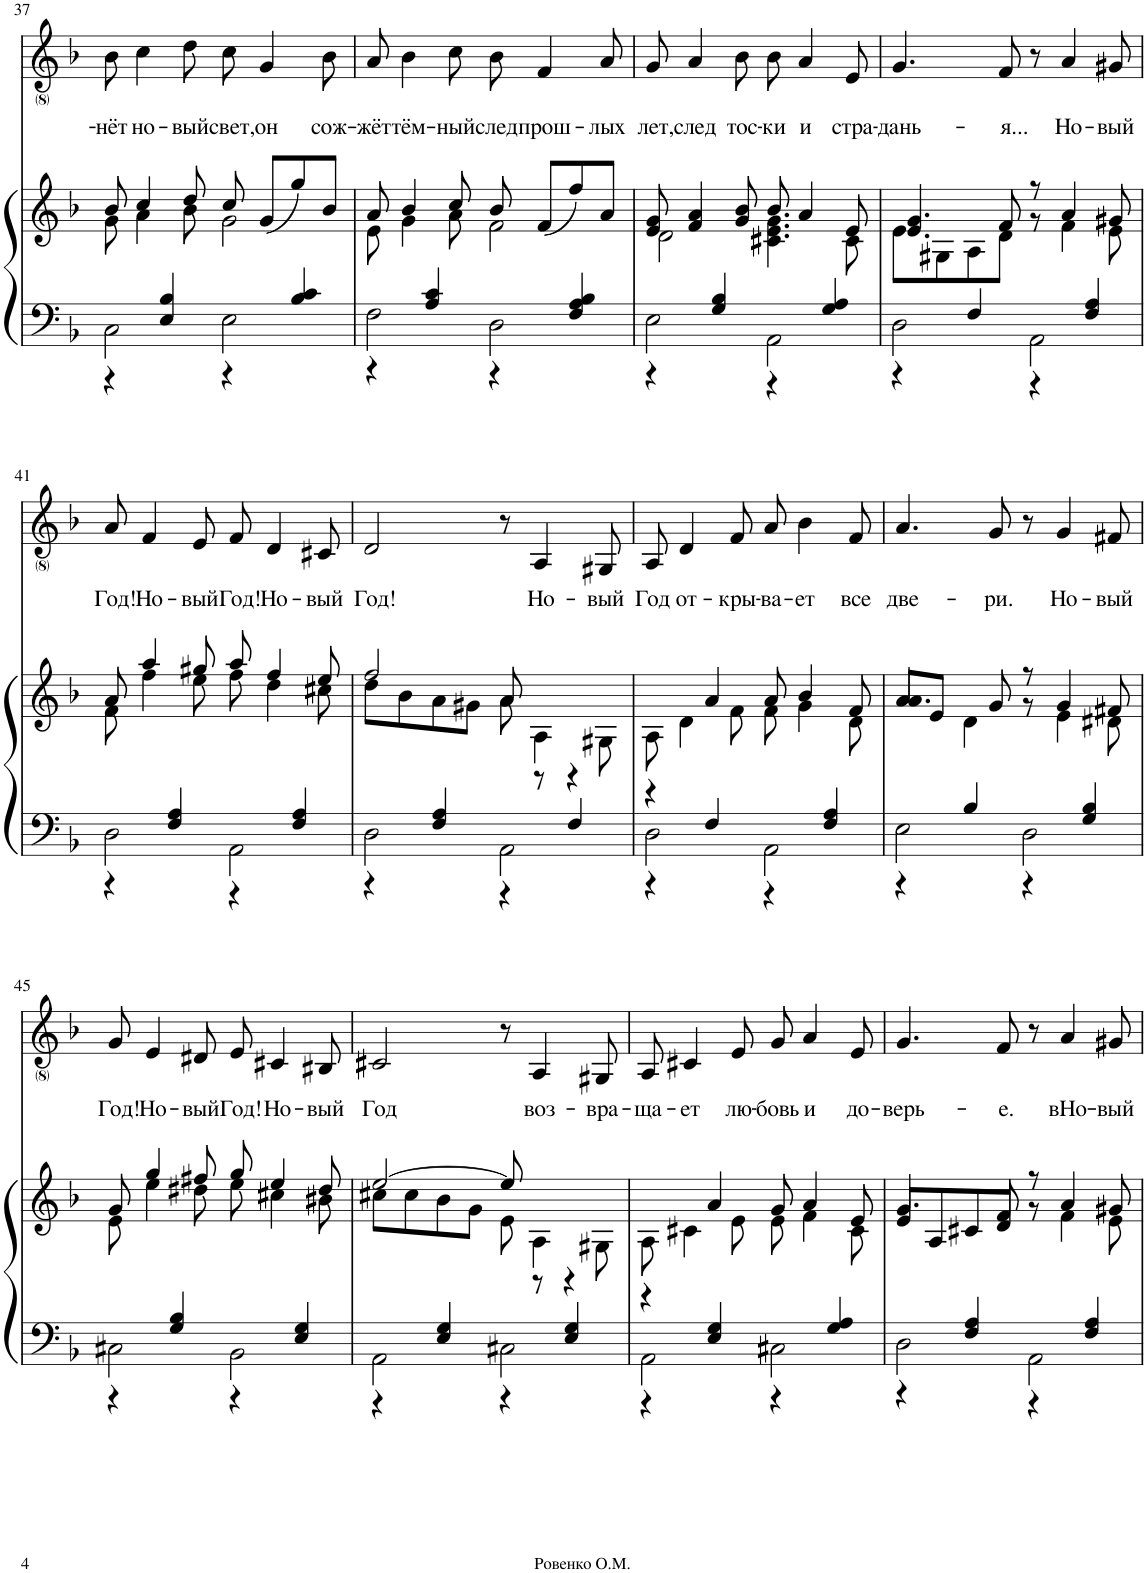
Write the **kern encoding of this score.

**kern	**kern	**kern	**text	**text
*part2	*part2	*part1	*part1	*part1
*staff3	*staff2	*staff1	*staff1	*staff1
*I"Piano	*	*I"Voice	*	*
*I'Pno	*	*	*	*
!!LO:PB:g=z
*clefF4	*clefG2	*clefG2	*	*
*k[b-]	*k[b-]	*k[b-]	*	*
*M4/4	*M4/4	*M4/4	*	*
*met(c)	*met(c)	*met(c)	*	*
=37	=37	=37	=37	=37
*^	*^	*	*	*
!	!	!	!	!	!	!LO:LY:b
2C\	4r	8g\	8b-/	8b-\	.	-нёт
!	!	!	!	!	!	!LO:LY:b
.	.	4a\	4cc/	4cc\	.	но-
.	4E/ 4B-/	.	.	.	.	.
!	!	!	!	!	!	!LO:LY:b
.	.	8b-\	8dd/	8dd\	.	-вый
!	!	!	!	!	!	!LO:LY:b
2E\	4r	2g\	8cc/	8cc\	.	свет,
!	!	!	!	!	!	!LO:LY:b
.	.	.	(8g/L	4g/	.	он
.	4B-/ 4c/	.	8gg/)	.	.	.
!	!	!	!	!	!	!LO:LY:b
.	.	.	8b-/J	8b-\	.	сож-
=38	=38	=38	=38	=38	=38	=38
!	!	!	!	!	!	!LO:LY:b
2F\	4r	8e\	8a/	8a/	.	-жёт
!	!	!	!	!	!	!LO:LY:b
.	.	4g\	4b-/	4b-\	.	тём-
.	4A/ 4c/	.	.	.	.	.
!	!	!	!	!	!	!LO:LY:b
.	.	8a\	8cc/	8cc\	.	-ный
!	!	!	!	!	!	!LO:LY:b
2D\	4r	2f\	8b-/	8b-\	.	след
!	!	!	!	!	!	!LO:LY:b
.	.	.	(8f/L	4f/	.	прош-
.	4F/ 4A/ 4B-/	.	8ff/)	.	.	.
!	!	!	!	!	!	!LO:LY:b
.	.	.	8a/J	8a/	.	-лых
=39	=39	=39	=39	=39	=39	=39
!	!	!	!	!	!	!LO:LY:b
2E\	4r	2d\	8e/ 8g/	8g/	.	лет,
!	!	!	!	!	!	!LO:LY:b
.	.	.	4f/ 4a/	4a/	.	след
.	4G/ 4B-/	.	.	.	.	.
!	!	!	!	!	!	!LO:LY:b
.	.	.	8g/ 8b-/	8b-\	.	тос-
!	!	!	!	!	!	!LO:LY:b
2AA\	4r	4.c#X\ 4.e\ 4.g\	8b-/	8b-\	.	-ки
!	!	!	!	!	!	!LO:LY:b
.	.	.	4a/	4a/	.	и
.	4G/ 4A/	.	.	.	.	.
!	!	!	!	!	!	!LO:LY:b
.	.	8c#\	8e/	8e/	.	стра-
=40	=40	=40	=40	=40	=40	=40
!	!	!	!	!	!	!LO:LY:b
2D\	4r	8e\L	4.e/ 4.g/	4.g/	.	-дань-
.	.	8G#X\	.	.	.	.
.	4F/	8A\	.	.	.	.
!	!	!	!	!	!	!LO:LY:b
.	.	8d\J	8f/	8f/	.	-я...
2AA\	4r	8r	8r	8r	.	.
!	!	!	!	!	!	!LO:LY:b
.	.	4f\	4a/	4a/	.	Но-
.	4F/ 4A/	.	.	.	.	.
!	!	!	!	!	!	!LO:LY:b
.	.	8e\	8g#X/	8g#X/	.	-вый
!!LO:LB:g=z
=41	=41	=41	=41	=41	=41	=41
!	!	!	!	!	!	!LO:LY:b
2D\	4r	8f\	8a/	8a/	.	Год!
!	!	!	!	!	!	!LO:LY:b
.	.	4ff\	4aa/	4f/	.	Но-
.	4F/ 4A/	.	.	.	.	.
!	!	!	!	!	!	!LO:LY:b
.	.	8ee\	8gg#X/	8e/	.	-вый
!	!	!	!	!	!	!LO:LY:b
2AA\	4r	8ff\	8aa/	8f/	.	Год!
!	!	!	!	!	!	!LO:LY:b
.	.	4dd\	4ff/	4d/	.	Но-
.	4F/ 4A/	.	.	.	.	.
!	!	!	!	!	!	!LO:LY:b
.	.	8cc#X\	8ee/	8c#X/	.	-вый
=42	=42	=42	=42	=42	=42	=42
!	!	!	!	!	!	!LO:LY:b
2D\	4r	8dd\L	2ff/	2d/	.	Год!
.	.	8b-\	.	.	.	.
.	4F/ 4A/	8a\	.	.	.	.
.	.	8g#X\J	.	.	.	.
2AA\	4r	8a\	8a/	8r	.	.
!	!	!	!	!	!	!LO:LY:b
.	.	4A\	8r	4A/	.	Но-
.	4F/	.	4r	.	.	.
!	!	!	!	!	!	!LO:LY:b
.	.	8G#X\	.	8G#X/	.	-вый
=43	=43	=43	=43	=43	=43	=43
!	!	!	!	!	!	!LO:LY:b
2D\	4r	8A\	4r	8A/	.	Год
!	!	!	!	!	!	!LO:LY:b
.	.	4d\	.	4d/	.	от-
.	4F/	.	4a/	.	.	.
!	!	!	!	!	!	!LO:LY:b
.	.	8f\	.	8f/	.	-кры-
!	!	!	!	!	!	!LO:LY:b
2AA\	4r	8f\	8a/	8a/	.	-ва-
!	!	!	!	!	!	!LO:LY:b
.	.	4g\	4b-/	4b-\	.	-ет
.	4F/ 4A/	.	.	.	.	.
!	!	!	!	!	!	!LO:LY:b
.	.	8d\	8f/	8f/	.	все
=44	=44	=44	=44	=44	=44	=44
!	!	!	!	!	!	!LO:LY:b
2E\	4r	8a/L	4.a/	4.a/	.	две-
.	.	8e/J	.	.	.	.
.	4B-/	4d\	.	.	.	.
!	!	!	!	!	!	!LO:LY:b
.	.	.	8g/	8g/	.	-ри.
2D\	4r	8r	8r	8r	.	.
!	!	!	!	!	!	!LO:LY:b
.	.	4e\	4g/	4g/	.	Но-
.	4G/ 4B-/	.	.	.	.	.
!	!	!	!	!	!	!LO:LY:b
.	.	8d#X\	8f#X/	8f#X/	.	-вый
!!LO:LB:g=z
=45	=45	=45	=45	=45	=45	=45
!	!	!	!	!	!	!LO:LY:b
2C#X\	4r	8e\	8g/	8g/	.	Год!
!	!	!	!	!	!	!LO:LY:b
.	.	4ee\	4gg/	4e/	.	Но-
.	4G/ 4B-/	.	.	.	.	.
!	!	!	!	!	!	!LO:LY:b
.	.	8dd#X\	8ff#X/	8d#X/	.	-вый
!	!	!	!	!	!	!LO:LY:b
2BB-\	4r	8ee\	8gg/	8e/	.	Год!
!	!	!	!	!	!	!LO:LY:b
.	.	4cc#X\	4ee/	4c#X/	.	Но-
.	4E/ 4G/	.	.	.	.	.
!	!	!	!	!	!	!LO:LY:b
.	.	8b#X\	8dd#/	8B#X/	.	-вый
=46	=46	=46	=46	=46	=46	=46
!	!	!	!	!	!	!LO:LY:b
2AA\	4r	8cc#X\L	[2ee/	2c#X/	.	Год
.	.	8cc#\	.	.	.	.
.	4E/ 4G/	8b-\	.	.	.	.
.	.	8g\J	.	.	.	.
2C#X\	4r	8e\	8ee/]	8r	.	.
!	!	!	!	!	!	!LO:LY:b
.	.	4A\	8r	4A/	.	воз-
.	4E/ 4G/	.	4r	.	.	.
!	!	!	!	!	!	!LO:LY:b
.	.	8G#X\	.	8G#X/	.	-вра-
=47	=47	=47	=47	=47	=47	=47
!	!	!	!	!	!	!LO:LY:b
2AA\	4r	8A\	4r	8A/	.	-ща-
!	!	!	!	!	!	!LO:LY:b
.	.	4c#X\	.	4c#X/	.	-ет
.	4E/ 4G/	.	4a/	.	.	.
!	!	!	!	!	!	!LO:LY:b
.	.	8e\	.	8e/	.	лю-
!	!	!	!	!	!	!LO:LY:b
2C#X\	4r	8e\	8g/	8g/	.	-бовь
!	!	!	!	!	!	!LO:LY:b
.	.	4f\	4a/	4a/	.	и
.	4G/ 4A/	.	.	.	.	.
!	!	!	!	!	!	!LO:LY:b
.	.	8c#\	8e/	8e/	.	до-
=48	=48	=48	=48	=48	=48	=48
!	!	!	!	!	!	!LO:LY:b
2D\	4r	8e/L	4.g/	4.g/	.	-верь-
.	.	8A/	.	.	.	.
.	4F/ 4A/	8c#X/	.	.	.	.
!	!	!	!	!	!	!LO:LY:b
.	.	8d/J	8f/	8f/	.	-е.
2AA\	4r	8r	8r	8r	.	.
!	!	!	!	!	!	!LO:LY:b
.	.	4f\	4a/	4a/	.	вНо-
.	4F/ 4A/	.	.	.	.	.
!	!	!	!	!	!	!LO:LY:b
.	.	8e\	8g#X/	8g#X/	.	-вый
*v	*v	*	*	*	*	*
*	*v	*v	*	*	*
=	=	=	=	=
*-	*-	*-	*-	*-
